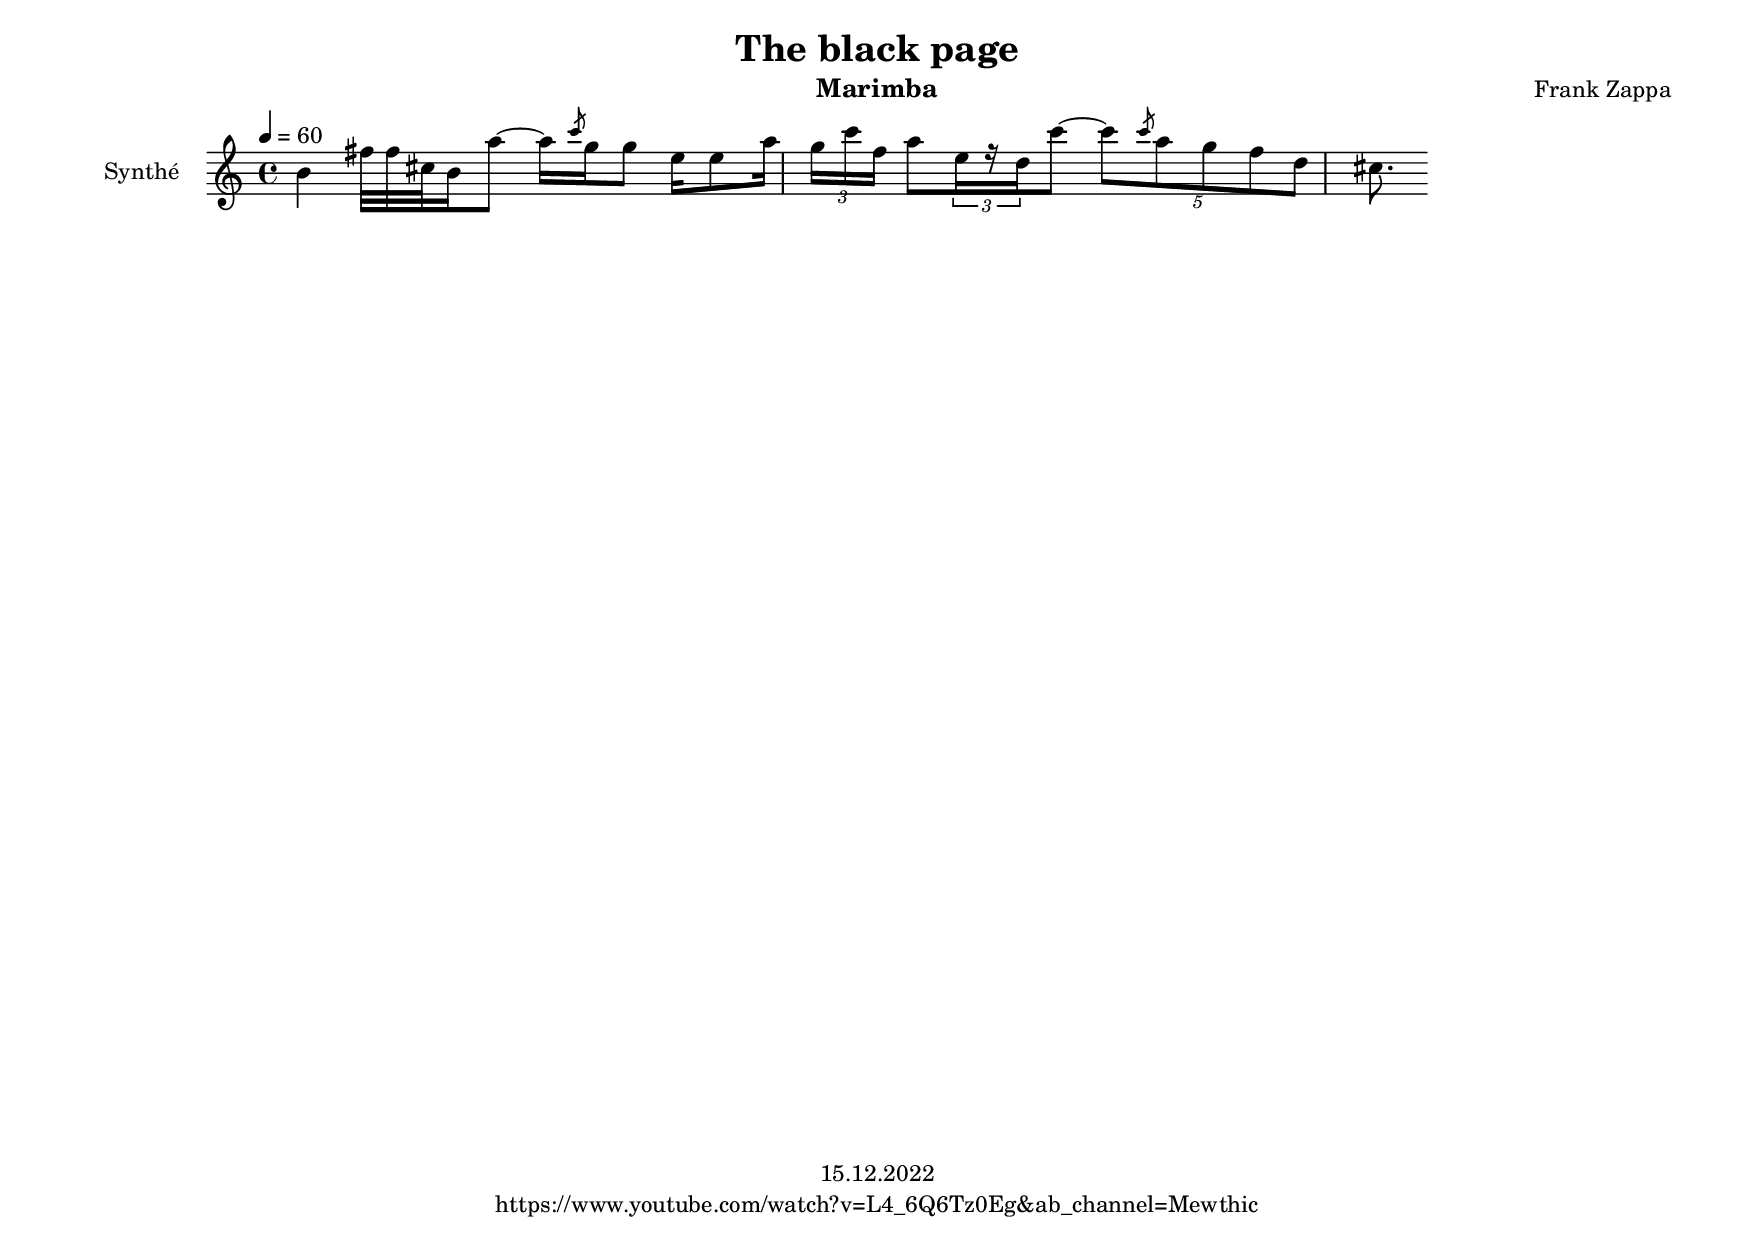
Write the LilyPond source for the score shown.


\version "2.22.0"
\language "italiano"

\header {
  title = "The black page"
  instrument = "Marimba"
  composer = "Frank Zappa"
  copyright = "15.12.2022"
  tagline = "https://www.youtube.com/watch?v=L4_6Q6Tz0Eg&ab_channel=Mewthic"
}

\paper {
  #(set-paper-size "a4landscape")
}

global = {
  \key la \minor
  \time 4/4
  \tempo 4=60
}

partition = \relative do'' {
  \global
  \set Voice.beatStructure = 1,1,1,1
  
  si4 
  fad'32 fad dod si16 la'8  ~  la16 [ \slashedGrace do8 sol16  sol8 ]
  mi16 mi8 la16  \tuplet 3/2 { sol16 do  fa, }  la8 [ \tuplet 3/2 {  mi16 r re  }  do'8 ]   ~ 
  \tuplet 5/4 { do8 \slashedGrace do8 la sol fa re } 
  dod8.
  
}

\score {
  \new Staff \with {
    instrumentName = "Synthé"
    midiInstrument = "xylophone"
  } \partition
  \layout { }
  \midi { }
}
